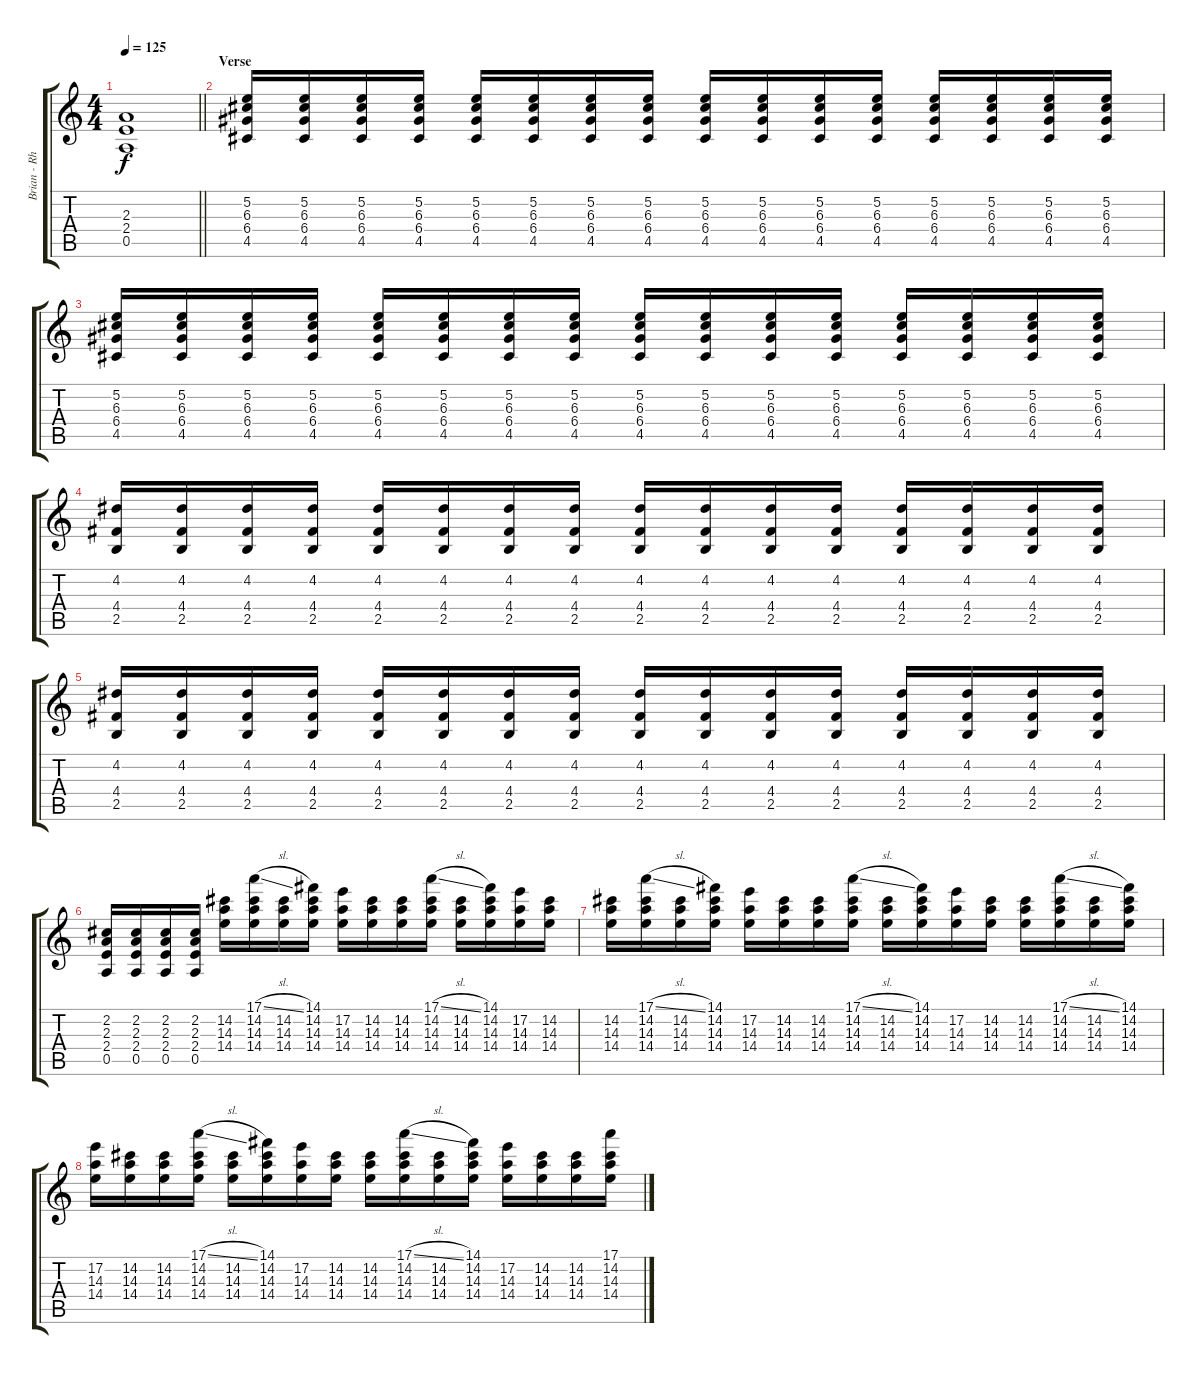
\track ("Brian - Rhythm Guitar" "Brian - Rh") {instrument electricguitarjazz}
\staff {score tabs}
\tuning (E4 B3 G3 D3 A2 E2) {hide}
\ts (4 4)
\tempo 125
\clef g2
\barLineRight lightlight
\ks c
(2.3 2.4 0.5).1{dy f} |
\section ("" "Verse")
(5.2 6.3 6.4 4.5).16{volume 7} (5.2 6.3 6.4 4.5).16 (5.2 6.3 6.4 4.5).16 (5.2 6.3 6.4 4.5).16 (5.2 6.3 6.4 4.5).16 (5.2 6.3 6.4 4.5).16 (5.2 6.3 6.4 4.5).16 (5.2 6.3 6.4 4.5).16 (5.2 6.3 6.4 4.5).16 (5.2 6.3 6.4 4.5).16 (5.2 6.3 6.4 4.5).16 (5.2 6.3 6.4 4.5).16 (5.2 6.3 6.4 4.5).16 (5.2 6.3 6.4 4.5).16 (5.2 6.3 6.4 4.5).16 (5.2 6.3 6.4 4.5).16 |
(5.2 6.3 6.4 4.5).16 (5.2 6.3 6.4 4.5).16 (5.2 6.3 6.4 4.5).16 (5.2 6.3 6.4 4.5).16 (5.2 6.3 6.4 4.5).16 (5.2 6.3 6.4 4.5).16 (5.2 6.3 6.4 4.5).16 (5.2 6.3 6.4 4.5).16 (5.2 6.3 6.4 4.5).16 (5.2 6.3 6.4 4.5).16 (5.2 6.3 6.4 4.5).16 (5.2 6.3 6.4 4.5).16 (5.2 6.3 6.4 4.5).16 (5.2 6.3 6.4 4.5).16 (5.2 6.3 6.4 4.5).16 (5.2 6.3 6.4 4.5).16 |
(4.2 4.4 2.5).16 (4.2 4.4 2.5).16 (4.2 4.4 2.5).16 (4.2 4.4 2.5).16 (4.2 4.4 2.5).16 (4.2 4.4 2.5).16 (4.2 4.4 2.5).16 (4.2 4.4 2.5).16 (4.2 4.4 2.5).16 (4.2 4.4 2.5).16 (4.2 4.4 2.5).16 (4.2 4.4 2.5).16 (4.2 4.4 2.5).16 (4.2 4.4 2.5).16 (4.2 4.4 2.5).16 (4.2 4.4 2.5).16 |
(4.2 4.4 2.5).16 (4.2 4.4 2.5).16 (4.2 4.4 2.5).16 (4.2 4.4 2.5).16 (4.2 4.4 2.5).16 (4.2 4.4 2.5).16 (4.2 4.4 2.5).16 (4.2 4.4 2.5).16 (4.2 4.4 2.5).16 (4.2 4.4 2.5).16 (4.2 4.4 2.5).16 (4.2 4.4 2.5).16 (4.2 4.4 2.5).16 (4.2 4.4 2.5).16 (4.2 4.4 2.5).16 (4.2 4.4 2.5).16 |
(2.2 2.3 2.4 0.5).16 (2.2 2.3 2.4 0.5).16 (2.2 2.3 2.4 0.5).16 (2.2 2.3 2.4 0.5).16 (14.2 14.3 14.4).16 (17.1{sl} 14.2 14.3 14.4).16 (14.2 14.3 14.4).16 (14.1 14.2 14.3 14.4).16 (17.2 14.3 14.4).16 (14.2 14.3 14.4).16 (14.2 14.3 14.4).16 (17.1{sl} 14.2 14.3 14.4).16 (14.2 14.3 14.4).16 (14.1 14.2 14.3 14.4).16 (17.2 14.3 14.4).16 (14.2 14.3 14.4).16 |
(14.2 14.3 14.4).16 (17.1{sl} 14.2 14.3 14.4).16 (14.2 14.3 14.4).16 (14.1 14.2 14.3 14.4).16 (17.2 14.3 14.4).16 (14.2 14.3 14.4).16 (14.2 14.3 14.4).16 (17.1{sl} 14.2 14.3 14.4).16 (14.2 14.3 14.4).16 (14.1 14.2 14.3 14.4).16 (17.2 14.3 14.4).16 (14.2 14.3 14.4).16 (14.2 14.3 14.4).16 (17.1{sl} 14.2 14.3 14.4).16 (14.2 14.3 14.4).16 (14.1 14.2 14.3 14.4).16 |
(17.2 14.3 14.4).16 (14.2 14.3 14.4).16 (14.2 14.3 14.4).16 (17.1{sl} 14.2 14.3 14.4).16 (14.2 14.3 14.4).16 (14.1 14.2 14.3 14.4).16 (17.2 14.3 14.4).16 (14.2 14.3 14.4).16 (14.2 14.3 14.4).16 (17.1{sl} 14.2 14.3 14.4).16 (14.2 14.3 14.4).16 (14.1 14.2 14.3 14.4).16 (17.2 14.3 14.4).16 (14.2 14.3 14.4).16 (14.2 14.3 14.4).16 (17.1 14.2 14.3 14.4).16
